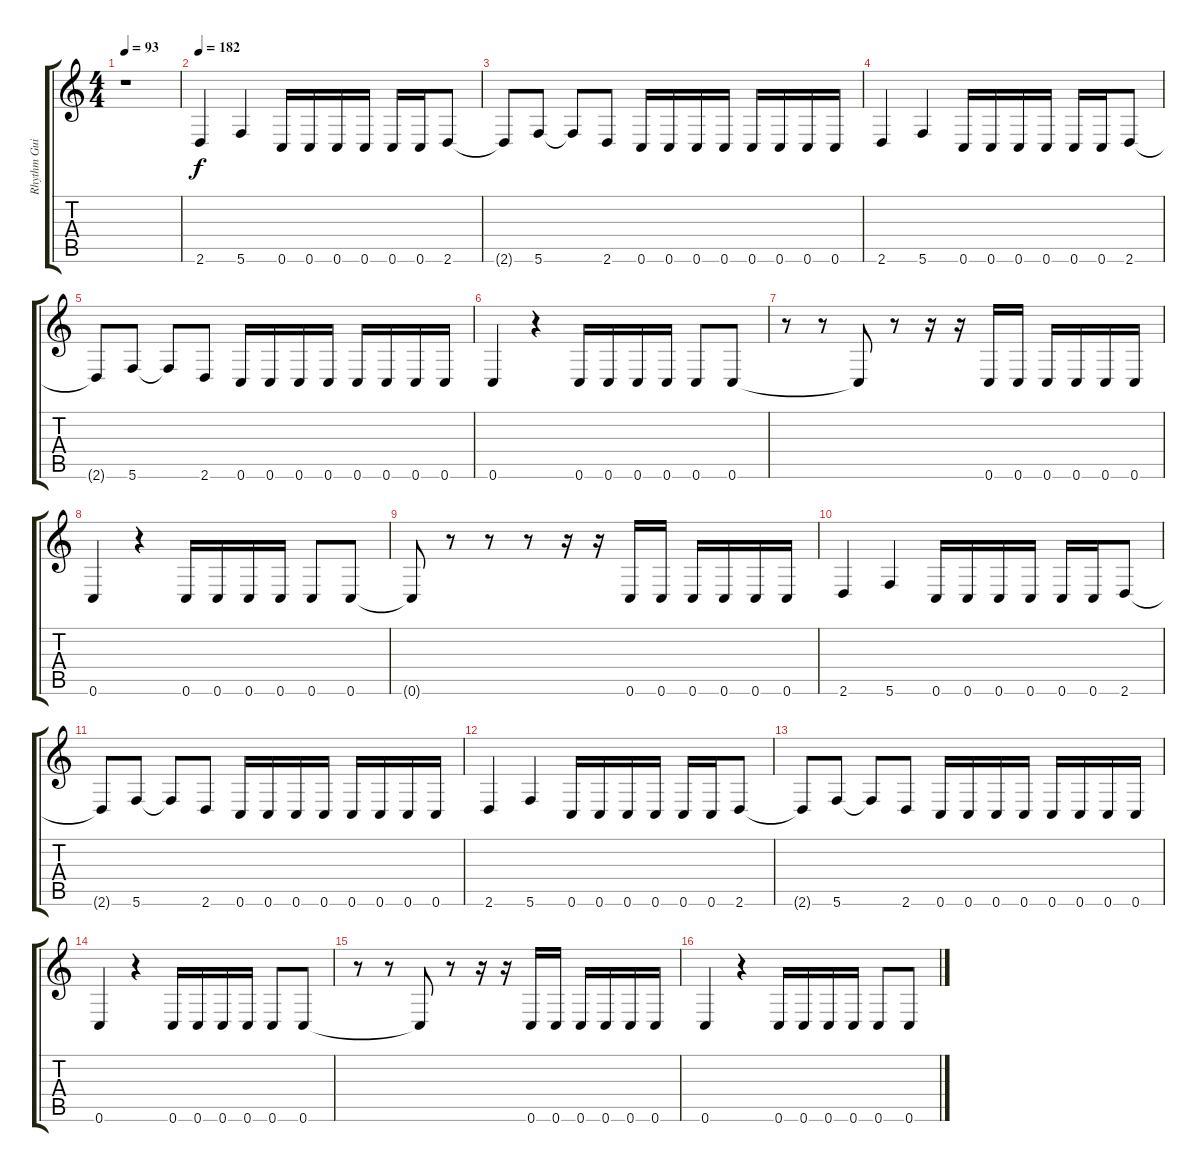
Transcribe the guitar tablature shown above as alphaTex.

\track ("Rhythm Guitar" "Rhythm Gui") {instrument distortionguitar}
\staff {score tabs}
\tuning (D4 A3 F3 C3 G2 C2) {hide}
\ts (4 4)
\tempo 93
\clef g2
\ks c
r.1{dy f} |
\tempo 182
2.6.4 5.6.4 0.6.16 0.6.16 0.6.16 0.6.16 0.6.16 0.6.16 2.6.8 |
2.6{t}.8 5.6.8 5.6{t}.8 2.6.8 0.6.16 0.6.16 0.6.16 0.6.16 0.6.16 0.6.16 0.6.16 0.6.16 |
2.6.4 5.6.4 0.6.16 0.6.16 0.6.16 0.6.16 0.6.16 0.6.16 2.6.8 |
2.6{t}.8 5.6.8 5.6{t}.8 2.6.8 0.6.16 0.6.16 0.6.16 0.6.16 0.6.16 0.6.16 0.6.16 0.6.16 |
0.6.4 r.4 0.6.16 0.6.16 0.6.16 0.6.16 0.6.8 0.6.8 |
r.8 r.8 0.6{t}.8 r.8 r.16 r.16 0.6.16 0.6.16 0.6.16 0.6.16 0.6.16 0.6.16 |
0.6.4 r.4 0.6.16 0.6.16 0.6.16 0.6.16 0.6.8 0.6.8 |
0.6{t}.8 r.8 r.8 r.8 r.16 r.16 0.6.16 0.6.16 0.6.16 0.6.16 0.6.16 0.6.16 |
2.6.4 5.6.4 0.6.16 0.6.16 0.6.16 0.6.16 0.6.16 0.6.16 2.6.8 |
2.6{t}.8 5.6.8 5.6{t}.8 2.6.8 0.6.16 0.6.16 0.6.16 0.6.16 0.6.16 0.6.16 0.6.16 0.6.16 |
2.6.4 5.6.4 0.6.16 0.6.16 0.6.16 0.6.16 0.6.16 0.6.16 2.6.8 |
2.6{t}.8 5.6.8 5.6{t}.8 2.6.8 0.6.16 0.6.16 0.6.16 0.6.16 0.6.16 0.6.16 0.6.16 0.6.16 |
0.6.4 r.4 0.6.16 0.6.16 0.6.16 0.6.16 0.6.8 0.6.8 |
r.8 r.8 0.6{t}.8 r.8 r.16 r.16 0.6.16 0.6.16 0.6.16 0.6.16 0.6.16 0.6.16 |
0.6.4 r.4 0.6.16 0.6.16 0.6.16 0.6.16 0.6.8 0.6.8
